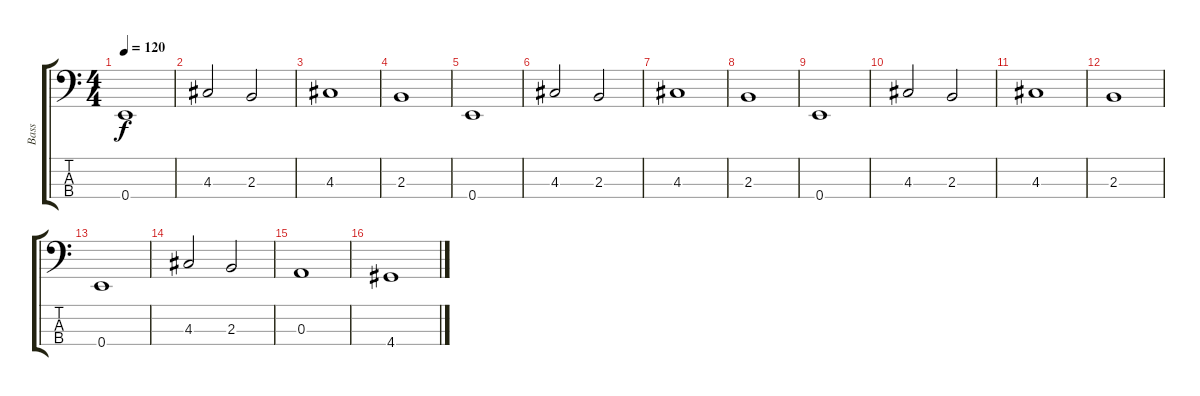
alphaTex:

\track ("Bass" "Bass") {instrument electricbassfinger}
\staff {score tabs}
\tuning (G2 D2 A1 E1) {hide}
\ts (4 4)
\tempo 120
\clef f4
\ks c
0.4.1{dy f} |
4.3.2 2.3.2 |
4.3.1 |
2.3.1 |
0.4.1 |
4.3.2 2.3.2 |
4.3.1 |
2.3.1 |
0.4.1 |
4.3.2 2.3.2 |
4.3.1 |
2.3.1 |
0.4.1 |
4.3.2 2.3.2 |
0.3.1 |
4.4.1
